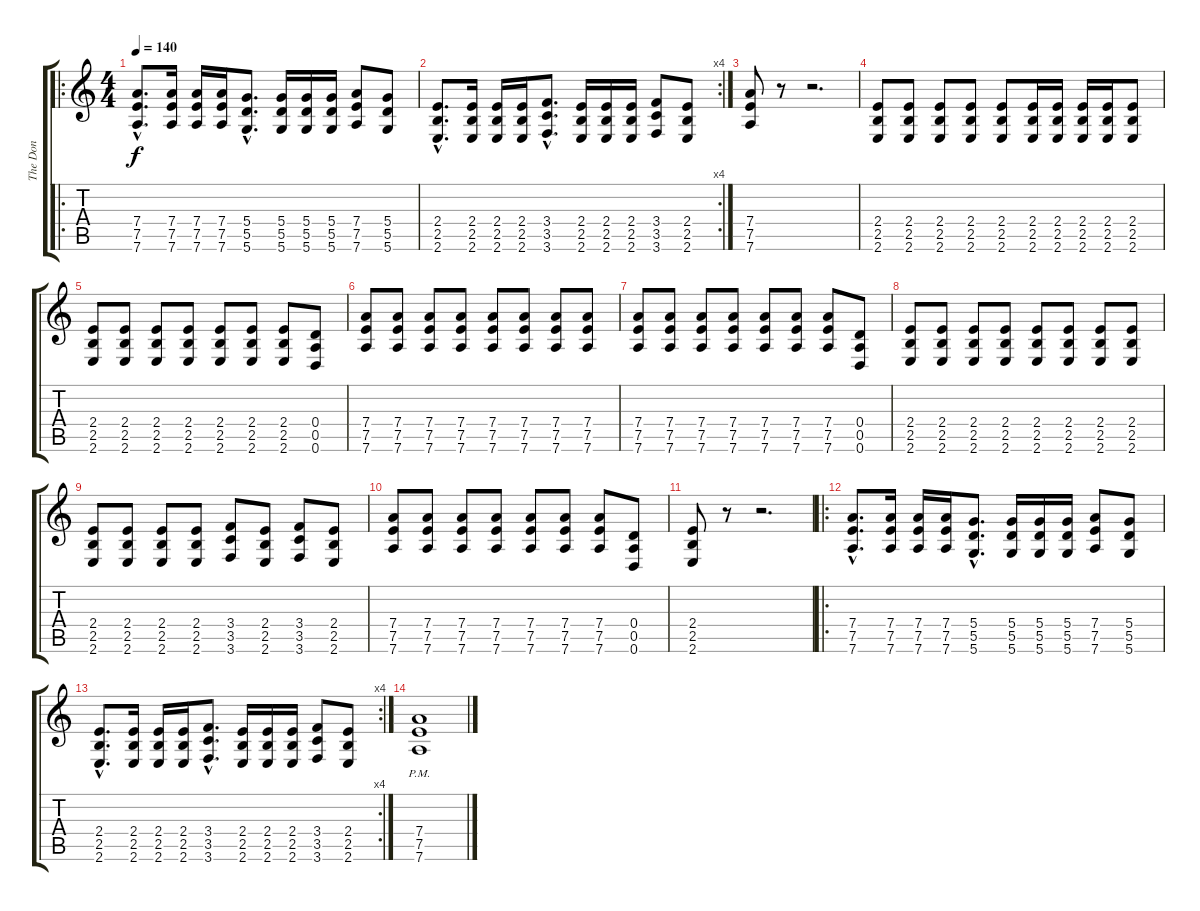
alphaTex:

\track ("The Don" "The Don") {instrument overdrivenguitar}
\staff {score tabs}
\tuning (E4 B3 G3 D3 A2 D2) {hide}
\ro
\ts (4 4)
\tempo 140
\clef g2
\ks c
(7.4{hac} 7.5{hac} 7.6{hac}).8{d dy f} (7.4 7.5 7.6).16 (7.4 7.5 7.6).16 (7.4 7.5 7.6).16 (5.4{hac} 5.5{hac} 5.6{hac}).8{d} (5.4 5.5 5.6).16 (5.4 5.5 5.6).16 (5.4 5.5 5.6).16 (7.4 7.5 7.6).8 (5.4 5.5 5.6).8 |
\rc 4
(2.4{hac} 2.5{hac} 2.6{hac}).8{d} (2.4 2.5 2.6).16 (2.4 2.5 2.6).16 (2.4 2.5 2.6).16 (3.4{hac} 3.5{hac} 3.6{hac}).8{d} (2.4 2.5 2.6).16 (2.4 2.5 2.6).16 (2.4 2.5 2.6).16 (3.4 3.5 3.6).8 (2.4 2.5 2.6).8 |
(7.4 7.5 7.6).8 r.8 r.2{d} |
(2.4 2.5 2.6).8 (2.4 2.5 2.6).8 (2.4 2.5 2.6).8 (2.4 2.5 2.6).8 (2.4 2.5 2.6).8 (2.4 2.5 2.6).16 (2.4 2.5 2.6).16 (2.4 2.5 2.6).16 (2.4 2.5 2.6).16 (2.4 2.5 2.6).8 |
(2.4 2.5 2.6).8 (2.4 2.5 2.6).8 (2.4 2.5 2.6).8 (2.4 2.5 2.6).8 (2.4 2.5 2.6).8 (2.4 2.5 2.6).8 (2.4 2.5 2.6).8 (0.4 0.5 0.6).8 |
(7.4 7.5 7.6).8 (7.4 7.5 7.6).8 (7.4 7.5 7.6).8 (7.4 7.5 7.6).8 (7.4 7.5 7.6).8 (7.4 7.5 7.6).8 (7.4 7.5 7.6).8 (7.4 7.5 7.6).8 |
(7.4 7.5 7.6).8 (7.4 7.5 7.6).8 (7.4 7.5 7.6).8 (7.4 7.5 7.6).8 (7.4 7.5 7.6).8 (7.4 7.5 7.6).8 (7.4 7.5 7.6).8 (0.4 0.5 0.6).8 |
(2.4 2.5 2.6).8 (2.4 2.5 2.6).8 (2.4 2.5 2.6).8 (2.4 2.5 2.6).8 (2.4 2.5 2.6).8 (2.4 2.5 2.6).8 (2.4 2.5 2.6).8 (2.4 2.5 2.6).8 |
(2.4 2.5 2.6).8 (2.4 2.5 2.6).8 (2.4 2.5 2.6).8 (2.4 2.5 2.6).8 (3.4 3.5 3.6).8 (2.4 2.5 2.6).8 (3.4 3.5 3.6).8 (2.4 2.5 2.6).8 |
(7.4 7.5 7.6).8 (7.4 7.5 7.6).8 (7.4 7.5 7.6).8 (7.4 7.5 7.6).8 (7.4 7.5 7.6).8 (7.4 7.5 7.6).8 (7.4 7.5 7.6).8 (0.4 0.5 0.6).8 |
(2.4 2.5 2.6).8 r.8 r.2{d} |
\ro
(7.4{hac} 7.5{hac} 7.6{hac}).8{d} (7.4 7.5 7.6).16 (7.4 7.5 7.6).16 (7.4 7.5 7.6).16 (5.4{hac} 5.5{hac} 5.6{hac}).8{d} (5.4 5.5 5.6).16 (5.4 5.5 5.6).16 (5.4 5.5 5.6).16 (7.4 7.5 7.6).8 (5.4 5.5 5.6).8 |
\rc 4
(2.4{hac} 2.5{hac} 2.6{hac}).8{d} (2.4 2.5 2.6).16 (2.4 2.5 2.6).16 (2.4 2.5 2.6).16 (3.4{hac} 3.5{hac} 3.6{hac}).8{d} (2.4 2.5 2.6).16 (2.4 2.5 2.6).16 (2.4 2.5 2.6).16 (3.4 3.5 3.6).8 (2.4 2.5 2.6).8 |
(7.4 7.5 7.6{pm}).1
